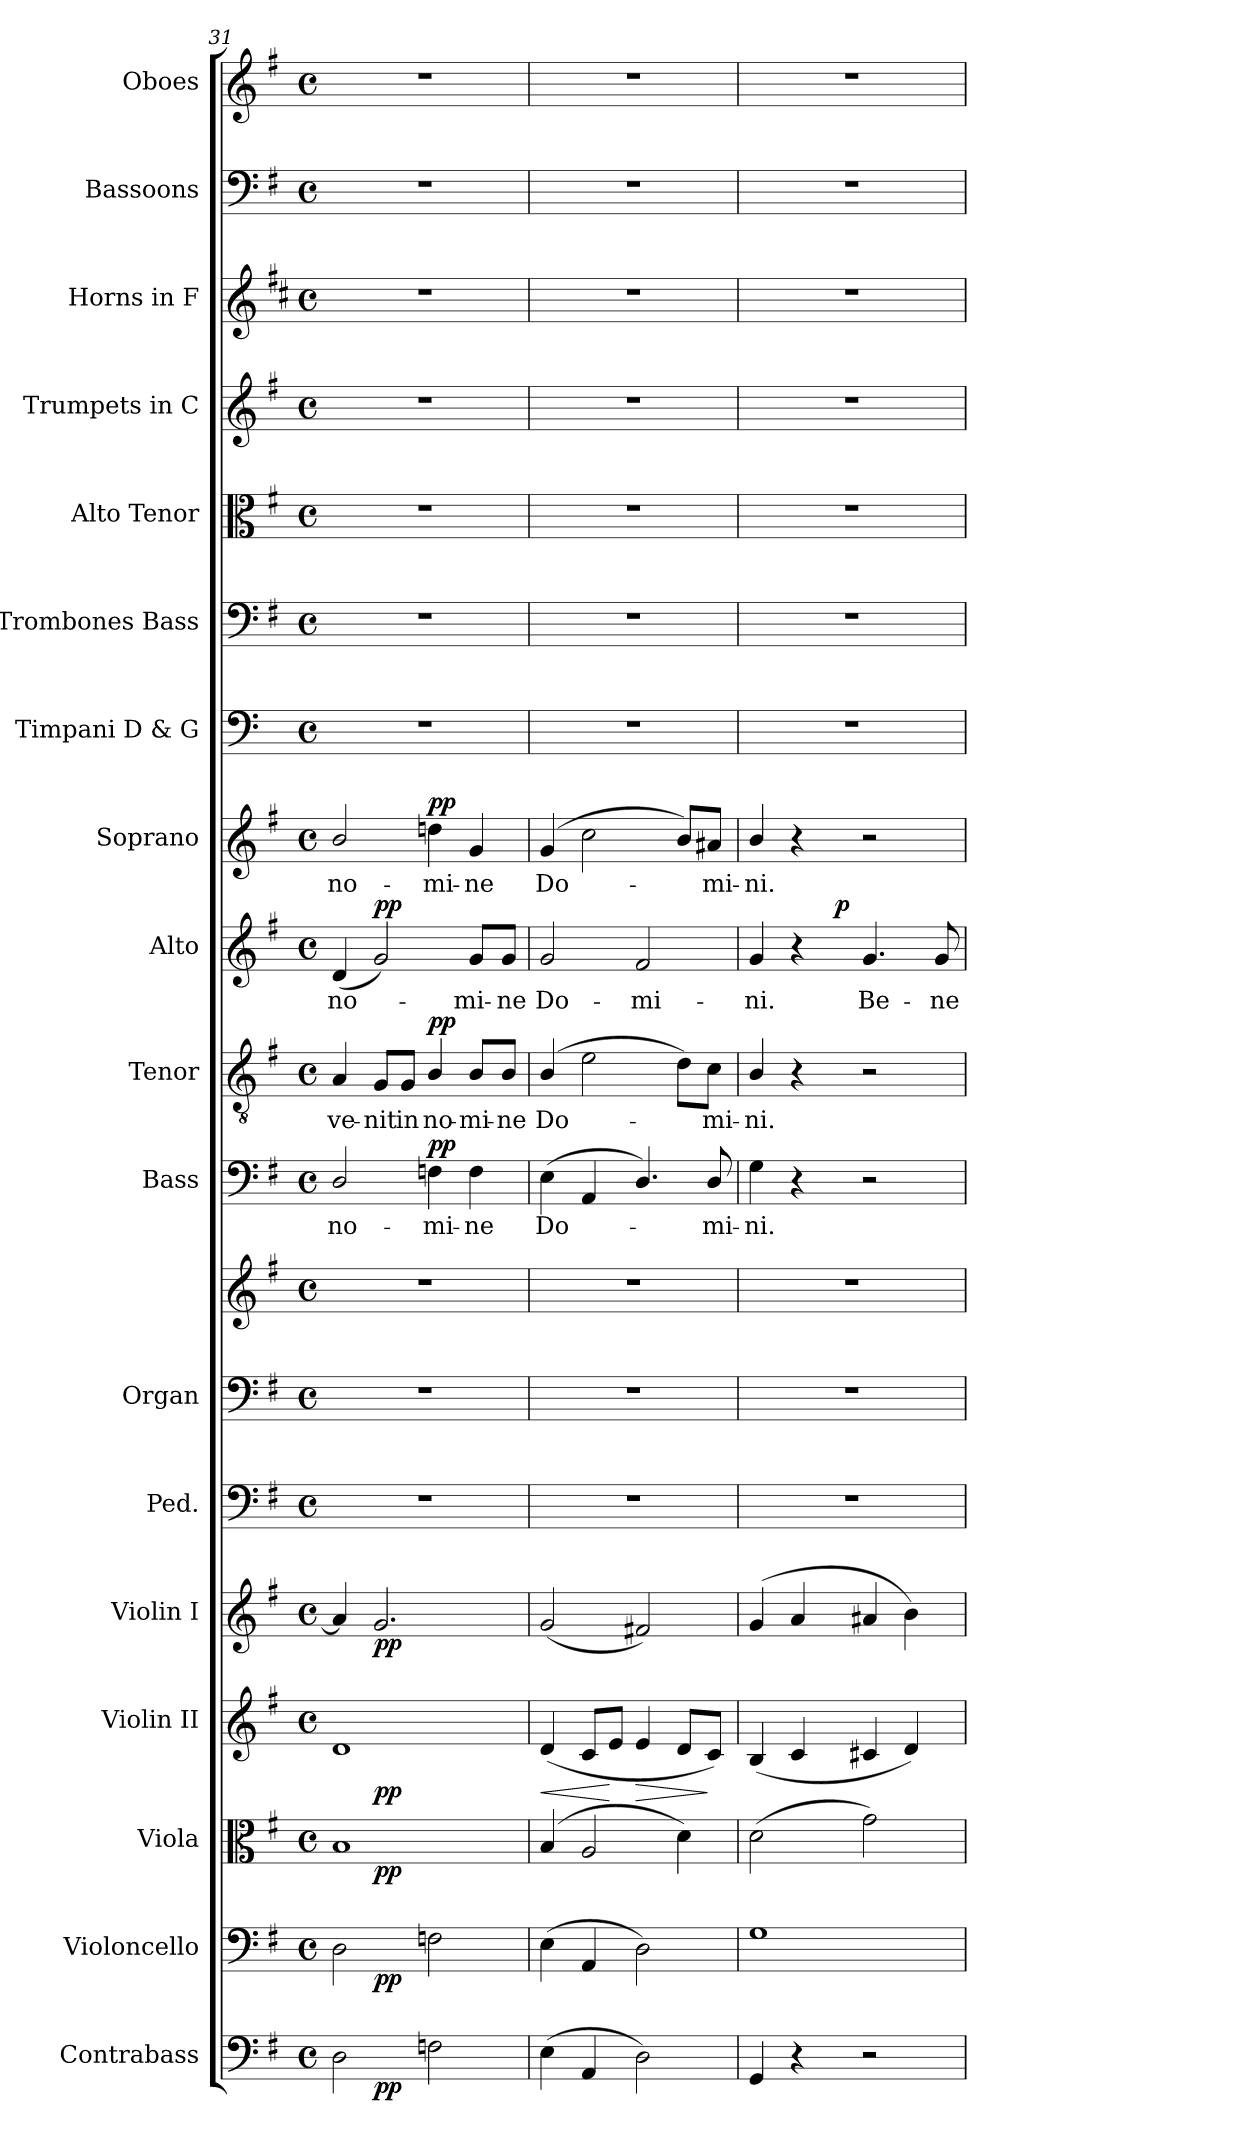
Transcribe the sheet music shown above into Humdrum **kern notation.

**kern	**dynam	**kern	**dynam	**kern	**dynam	**kern	**dynam	**kern	**dynam	**kern	**kern	**kern	**kern	**text	**dynam	**kern	**text	**dynam	**kern	**text	**dynam	**kern	**text	**dynam	**kern	**kern	**kern	**kern	**kern	**kern	**kern
*part18	*part18	*part17	*part17	*part16	*part16	*part15	*part15	*part14	*part14	*part13	*part12	*part12	*part11	*part11	*part11	*part10	*part10	*part10	*part9	*part9	*part9	*part8	*part8	*part8	*part7	*part6	*part5	*part4	*part3	*part2	*part1
*staff19	*staff19	*staff18	*staff18	*staff17	*staff17	*staff16	*staff16	*staff15	*staff15	*staff14	*staff13	*staff12	*staff11	*staff11	*staff11	*staff10	*staff10	*staff10	*staff9	*staff9	*staff9	*staff8	*staff8	*staff8	*staff7	*staff6	*staff5	*staff4	*staff3	*staff2	*staff1
*I"Contrabass	*	*I"Violoncello	*	*I"Viola	*	*I"Violin II	*	*I"Violin I	*	*I"Ped.	*I"Organ	*	*I"Bass	*	*	*I"Tenor	*	*	*I"Alto	*	*	*I"Soprano	*	*	*I"Timpani D & G	*I"Trombones  Bass	*I"Alto Tenor	*I"Trumpets in C	*I"Horns in F	*I"Bassoons	*I"Oboes
*I'Cb.	*	*I'Vc.	*	*I'Vla.	*	*I'Vln. II	*	*I'Vln. I	*	*	*I'Org.	*	*I'B.	*	*	*I'T.	*	*	*I'A.	*	*	*I'S.	*	*	*I'Timp.	*	*	*	*I'Hn.	*I'Bsn.	*I'Ob.
*clefF4	*	*clefF4	*	*clefC3	*	*clefG2	*	*clefG2	*	*clefF4	*clefF4	*clefG2	*clefF4	*	*	*clefGv2	*	*	*clefG2	*	*	*clefG2	*	*	*clefF4	*clefF4	*clefC3	*clefG2	*clefG2	*clefF4	*clefG2
*ITrd7c12	*	*	*	*	*	*	*	*	*	*	*	*	*	*	*	*ITrd7c12	*	*	*	*	*	*	*	*	*	*	*	*	*ITrd4c7	*	*
*k[f#]	*	*k[f#]	*	*k[f#]	*	*k[f#]	*	*k[f#]	*	*k[f#]	*k[f#]	*k[f#]	*k[f#]	*	*	*k[f#]	*	*	*k[f#]	*	*	*k[f#]	*	*	*k[]	*k[f#]	*k[f#]	*k[f#]	*k[f#]	*k[f#]	*k[f#]
*G:	*	*G:	*	*G:	*	*G:	*	*G:	*	*G:	*G:	*G:	*G:	*	*	*G:	*	*	*G:	*	*	*G:	*	*	*C:	*G:	*G:	*G:	*G:	*G:	*G:
*M4/4	*	*M4/4	*	*M4/4	*	*M4/4	*	*M4/4	*	*M4/4	*M4/4	*M4/4	*M4/4	*	*	*M4/4	*	*	*M4/4	*	*	*M4/4	*	*	*M4/4	*M4/4	*M4/4	*M4/4	*M4/4	*M4/4	*M4/4
*met(c)	*	*met(c)	*	*met(c)	*	*met(c)	*	*met(c)	*	*met(c)	*met(c)	*met(c)	*met(c)	*	*	*met(c)	*	*	*met(c)	*	*	*met(c)	*	*	*met(c)	*met(c)	*met(c)	*met(c)	*met(c)	*met(c)	*met(c)
=31	=31	=31	=31	=31	=31	=31	=31	=31	=31	=31	=31	=31	=31	=31	=31	=31	=31	=31	=31	=31	=31	=31	=31	=31	=31	=31	=31	=31	=31	=31	=31
!	!	!	!	!	!	!	!	!	!	!	!	!	!	!LO:LY:b:color=#000000	!	!	!	!	!	!	!	!	!	!	!	!	!	!	!	!	!
!	!	!	!	!	!	!	!	!	!	!	!	!	!	!	!	!	!LO:LY:b:color=#000000	!	!	!	!	!	!	!	!	!	!	!	!	!	!
!	!	!	!	!	!	!	!	!	!	!	!	!	!	!	!	!	!	!	!	!LO:LY:b:color=#000000	!	!	!	!	!	!	!	!	!	!	!
!	!	!	!	!	!	!	!	!	!	!	!	!	!	!	!	!	!	!	!	!	!	!	!LO:LY:b:color=#000000	!	!	!	!	!	!	!	!
*^	*	*^	*	*^	*	*^	*	*	*	*	*	*	*	*	*	*	*	*	*	*	*	*	*	*	*	*	*	*	*	*	*
2DDi\	4ryy	.	2Di\	4ryy	.	1Bi	4ryy	.	1di	4ryy	.	4ai/]	.	1r	1r	1r	2Di/	no-	.	4AAi/	ve-	.	(4di/	no-	.	2bi/	no-	.	1r	1r	1r	1r	1r	1r	1r
!	!	!	!	!	!	!	!	!	!	!	!	!	!	!	!	!	!	!	!	!	!LO:LY:b:color=#000000	!	!	!	!	!	!	!	!	!	!	!	!	!	!
.	2.ryy	pp	.	2.ryy	pp	.	2.ryy	pp	.	2.ryy	pp	2.gi/	pp	.	.	.	.	.	.	8GGi/L	-nit	.	2gi/)	.	pp	.	.	.	.	.	.	.	.	.	.
!	!	!	!	!	!	!	!	!	!	!	!	!	!	!	!	!	!	!	!	!	!LO:LY:b:color=#000000	!	!	!	!	!	!	!	!	!	!	!	!	!	!
.	.	.	.	.	.	.	.	.	.	.	.	.	.	.	.	.	.	.	.	8GGi/J	in	.	.	.	.	.	.	.	.	.	.	.	.	.	.
!	!	!	!	!	!	!	!	!	!	!	!	!	!	!	!	!	!	!LO:LY:b:color=#000000	!	!	!	!	!	!	!	!	!	!	!	!	!	!	!	!	!
!	!	!	!	!	!	!	!	!	!	!	!	!	!	!	!	!	!	!	!	!	!LO:LY:b:color=#000000	!	!	!	!	!	!	!	!	!	!	!	!	!	!
!	!	!	!	!	!	!	!	!	!	!	!	!	!	!	!	!	!	!	!	!	!	!	!	!	!	!	!LO:LY:b:color=#000000	!	!	!	!	!	!	!	!
2FFni\	.	.	2Fni\	.	.	.	.	.	.	.	.	.	.	.	.	.	4Fni\	-mi-	pp	4BBi/	no-	pp	.	.	.	4ddni\	-mi-	pp	.	.	.	.	.	.	.
!	!	!	!	!	!	!	!	!	!	!	!	!	!	!	!	!	!	!LO:LY:b:color=#000000	!	!	!	!	!	!	!	!	!	!	!	!	!	!	!	!	!
!	!	!	!	!	!	!	!	!	!	!	!	!	!	!	!	!	!	!	!	!	!LO:LY:b:color=#000000	!	!	!	!	!	!	!	!	!	!	!	!	!	!
!	!	!	!	!	!	!	!	!	!	!	!	!	!	!	!	!	!	!	!	!	!	!	!	!LO:LY:b:color=#000000	!	!	!	!	!	!	!	!	!	!	!
!	!	!	!	!	!	!	!	!	!	!	!	!	!	!	!	!	!	!	!	!	!	!	!	!	!	!	!LO:LY:b:color=#000000	!	!	!	!	!	!	!	!
.	.	.	.	.	.	.	.	.	.	.	.	.	.	.	.	.	4Fi\	-ne	.	8BBi/L	-mi-	.	8gi/L	-mi-	.	4gi/	-ne	.	.	.	.	.	.	.	.
!	!	!	!	!	!	!	!	!	!	!	!	!	!	!	!	!	!	!	!	!	!LO:LY:b:color=#000000	!	!	!	!	!	!	!	!	!	!	!	!	!	!
!	!	!	!	!	!	!	!	!	!	!	!	!	!	!	!	!	!	!	!	!	!	!	!	!LO:LY:b:color=#000000	!	!	!	!	!	!	!	!	!	!	!
.	.	.	.	.	.	.	.	.	.	.	.	.	.	.	.	.	.	.	.	8BBi/J	-ne	.	8gi/J	-ne	.	.	.	.	.	.	.	.	.	.	.
!!LO:PB:g=z
=32	=32	=32	=32	=32	=32	=32	=32	=32	=32	=32	=32	=32	=32	=32	=32	=32	=32	=32	=32	=32	=32	=32	=32	=32	=32	=32	=32	=32	=32	=32	=32	=32	=32	=32	=32
!	!	!	!	!	!	!	!	!	!	!	!LO:HP:b	!	!	!	!	!	!	!	!	!	!	!	!	!	!	!	!	!	!	!	!	!	!	!	!
*v	*v	*	*	*	*	*v	*v	*	*v	*v	*	*	*	*	*	*	*	*	*	*	*	*	*	*	*	*	*	*	*	*	*	*	*	*	*
*	*	*v	*v	*	*	*	*	*	*	*	*	*	*	*	*	*	*	*	*	*	*	*	*	*	*	*	*	*	*	*	*	*
*^	*	*^	*	*^	*	*^	*	*	*	*	*	*	*	*	*	*	*	*	*	*	*	*	*	*	*	*	*	*	*	*	*
!	!	!	!	!	!	!	!	!	!	!	!	!	!	!	!	!	!	!LO:LY:b:color=#000000	!	!	!	!	!	!	!	!	!	!	!	!	!	!	!	!	!
*v	*v	*	*	*	*	*v	*v	*	*v	*v	*	*	*	*	*	*	*	*	*	*	*	*	*	*	*	*	*	*	*	*	*	*	*	*	*
*	*	*v	*v	*	*	*	*	*	*	*	*	*	*	*	*	*	*	*	*	*	*	*	*	*	*	*	*	*	*	*	*	*
*^	*	*^	*	*^	*	*^	*	*	*	*	*	*	*	*	*	*	*	*	*	*	*	*	*	*	*	*	*	*	*	*	*
!	!	!	!	!	!	!	!	!	!	!	!	!	!	!	!	!	!	!	!	!	!LO:LY:b:color=#000000	!	!	!	!	!	!	!	!	!	!	!	!	!	!
*v	*v	*	*	*	*	*v	*v	*	*v	*v	*	*	*	*	*	*	*	*	*	*	*	*	*	*	*	*	*	*	*	*	*	*	*	*	*
*	*	*v	*v	*	*	*	*	*	*	*	*	*	*	*	*	*	*	*	*	*	*	*	*	*	*	*	*	*	*	*	*	*
*^	*	*^	*	*^	*	*^	*	*	*	*	*	*	*	*	*	*	*	*	*	*	*	*	*	*	*	*	*	*	*	*	*
!	!	!	!	!	!	!	!	!	!	!	!	!	!	!	!	!	!	!	!	!	!	!	!	!LO:LY:b:color=#000000	!	!	!	!	!	!	!	!	!	!	!
*v	*v	*	*	*	*	*v	*v	*	*v	*v	*	*	*	*	*	*	*	*	*	*	*	*	*	*	*	*	*	*	*	*	*	*	*	*	*
*	*	*v	*v	*	*	*	*	*	*	*	*	*	*	*	*	*	*	*	*	*	*	*	*	*	*	*	*	*	*	*	*	*
*^	*	*^	*	*^	*	*^	*	*	*	*	*	*	*	*	*	*	*	*	*	*	*	*	*	*	*	*	*	*	*	*	*
!	!	!	!	!	!	!	!	!	!	!	!	!	!	!	!	!	!	!	!	!	!	!	!	!	!	!	!LO:LY:b:color=#000000	!	!	!	!	!	!	!	!
*v	*v	*	*	*	*	*v	*v	*	*v	*v	*	*	*	*	*	*	*	*	*	*	*	*	*	*	*	*	*	*	*	*	*	*	*	*	*
*	*	*v	*v	*	*	*	*	*	*	*	*	*	*	*	*	*	*	*	*	*	*	*	*	*	*	*	*	*	*	*	*	*
(4EEi\	.	(4Ei\	.	(4Bi/	.	(4di/	<	(2gi/	.	1r	1r	1r	(4Ei\	Do-	.	(4BBi/	Do-	.	2gi/	Do-	.	(4gi/	Do-	.	1r	1r	1r	1r	1r	1r	1r
4AAAi/	.	4AAi/	.	2Ai/	.	8ci/L	.	.	.	.	.	.	4AAi/	.	.	2Ei\	.	.	.	.	.	2cci\	.	.	.	.	.	.	.	.	.
.	.	.	.	.	.	8ei/J	[	.	.	.	.	.	.	.	.	.	.	.	.	.	.	.	.	.	.	.	.	.	.	.	.
!	!	!	!	!	!	!	!LO:HP:b	!	!	!	!	!	!	!	!	!	!	!	!	!	!	!	!	!	!	!	!	!	!	!	!
!	!	!	!	!	!	!	!	!	!	!	!	!	!	!	!	!	!	!	!	!LO:LY:b:color=#000000	!	!	!	!	!	!	!	!	!	!	!
2DDi\)	.	2Di\)	.	.	.	4ei/	>	2f#Xi/)	.	.	.	.	4.Di/)	.	.	.	.	.	2f#i/	-mi-	.	.	.	.	.	.	.	.	.	.	.
.	.	.	.	4di\)	.	8di/L	.	.	.	.	.	.	.	.	.	8Di\L)	.	.	.	.	.	8bi/L)	.	.	.	.	.	.	.	.	.
!	!	!	!	!	!	!	!	!	!	!	!	!	!	!LO:LY:b:color=#000000	!	!	!	!	!	!	!	!	!	!	!	!	!	!	!	!	!
!	!	!	!	!	!	!	!	!	!	!	!	!	!	!	!	!	!LO:LY:b:color=#000000	!	!	!	!	!	!	!	!	!	!	!	!	!	!
!	!	!	!	!	!	!	!	!	!	!	!	!	!	!	!	!	!	!	!	!	!	!	!LO:LY:b:color=#000000	!	!	!	!	!	!	!	!
.	.	.	.	.	.	8ci/J)	]	.	.	.	.	.	8Di/	-mi-	.	8Ci\J	-mi-	.	.	.	.	8a#Xi/J	-mi-	.	.	.	.	.	.	.	.
=33	=33	=33	=33	=33	=33	=33	=33	=33	=33	=33	=33	=33	=33	=33	=33	=33	=33	=33	=33	=33	=33	=33	=33	=33	=33	=33	=33	=33	=33	=33	=33
!	!	!	!	!	!	!	!	!	!	!	!	!	!	!LO:LY:b:color=#000000	!	!	!	!	!	!	!	!	!	!	!	!	!	!	!	!	!
!	!	!	!	!	!	!	!	!	!	!	!	!	!	!	!	!	!LO:LY:b:color=#000000	!	!	!	!	!	!	!	!	!	!	!	!	!	!
!	!	!	!	!	!	!	!	!	!	!	!	!	!	!	!	!	!	!	!	!LO:LY:b:color=#000000	!	!	!	!	!	!	!	!	!	!	!
!	!	!	!	!	!	!	!	!	!	!	!	!	!	!	!	!	!	!	!	!	!	!	!LO:LY:b:color=#000000	!	!	!	!	!	!	!	!
*	*	*	*	*	*	*	*	*	*	*	*	*	*	*	*	*	*	*	*^	*	*	*	*	*	*	*	*	*	*	*	*
4GGGi/	.	1Gi	.	(2di\	.	(4Bi/	.	(4gi/	.	1r	1r	1r	4Gi\	-ni.	.	4BBi/	-ni.	.	4gi/	4ryy	-ni.	.	4bi/	-ni.	.	1r	1r	1r	1r	1r	1r	1r
4r	.	.	.	.	.	4ci/	.	4ai/	.	.	.	.	4r	.	.	4r	.	.	4r	16ryy	.	.	4r	.	.	.	.	.	.	.	.	.
.	.	.	.	.	.	.	.	.	.	.	.	.	.	.	.	.	.	.	.	32ryy	.	.	.	.	.	.	.	.	.	.	.	.
.	.	.	.	.	.	.	.	.	.	.	.	.	.	.	.	.	.	.	.	64ryy	.	.	.	.	.	.	.	.	.	.	.	.
.	.	.	.	.	.	.	.	.	.	.	.	.	.	.	.	.	.	.	.	128ryy	.	.	.	.	.	.	.	.	.	.	.	.
.	.	.	.	.	.	.	.	.	.	.	.	.	.	.	.	.	.	.	.	512ryy	.	.	.	.	.	.	.	.	.	.	.	.
.	.	.	.	.	.	.	.	.	.	.	.	.	.	.	.	.	.	.	.	2ryy	.	p	.	.	.	.	.	.	.	.	.	.
!	!	!	!	!	!	!	!	!	!	!	!	!	!	!	!	!	!	!	!	!	!LO:LY:b:color=#000000	!	!	!	!	!	!	!	!	!	!	!
2r	.	.	.	2gi\)	.	4c#Xi/	.	4a#Xi/	.	.	.	.	2r	.	.	2r	.	.	4.gi/	.	Be-	.	2r	.	.	.	.	.	.	.	.	.
.	.	.	.	.	.	4di/)	.	4bi\)	.	.	.	.	.	.	.	.	.	.	.	.	.	.	.	.	.	.	.	.	.	.	.	.
.	.	.	.	.	.	.	.	.	.	.	.	.	.	.	.	.	.	.	.	8ryy	.	.	.	.	.	.	.	.	.	.	.	.
!	!	!	!	!	!	!	!	!	!	!	!	!	!	!	!	!	!	!	!	!	!LO:LY:b:color=#000000	!	!	!	!	!	!	!	!	!	!	!
.	.	.	.	.	.	.	.	.	.	.	.	.	.	.	.	.	.	.	8gi/	.	-ne-	.	.	.	.	.	.	.	.	.	.	.
.	.	.	.	.	.	.	.	.	.	.	.	.	.	.	.	.	.	.	.	256.ryy	.	.	.	.	.	.	.	.	.	.	.	.
*	*	*	*	*	*	*	*	*	*	*	*	*	*	*	*	*	*	*	*v	*v	*	*	*	*	*	*	*	*	*	*	*	*
=	=	=	=	=	=	=	=	=	=	=	=	=	=	=	=	=	=	=	=	=	=	=	=	=	=	=	=	=	=	=	=
*-	*-	*-	*-	*-	*-	*-	*-	*-	*-	*-	*-	*-	*-	*-	*-	*-	*-	*-	*-	*-	*-	*-	*-	*-	*-	*-	*-	*-	*-	*-	*-
